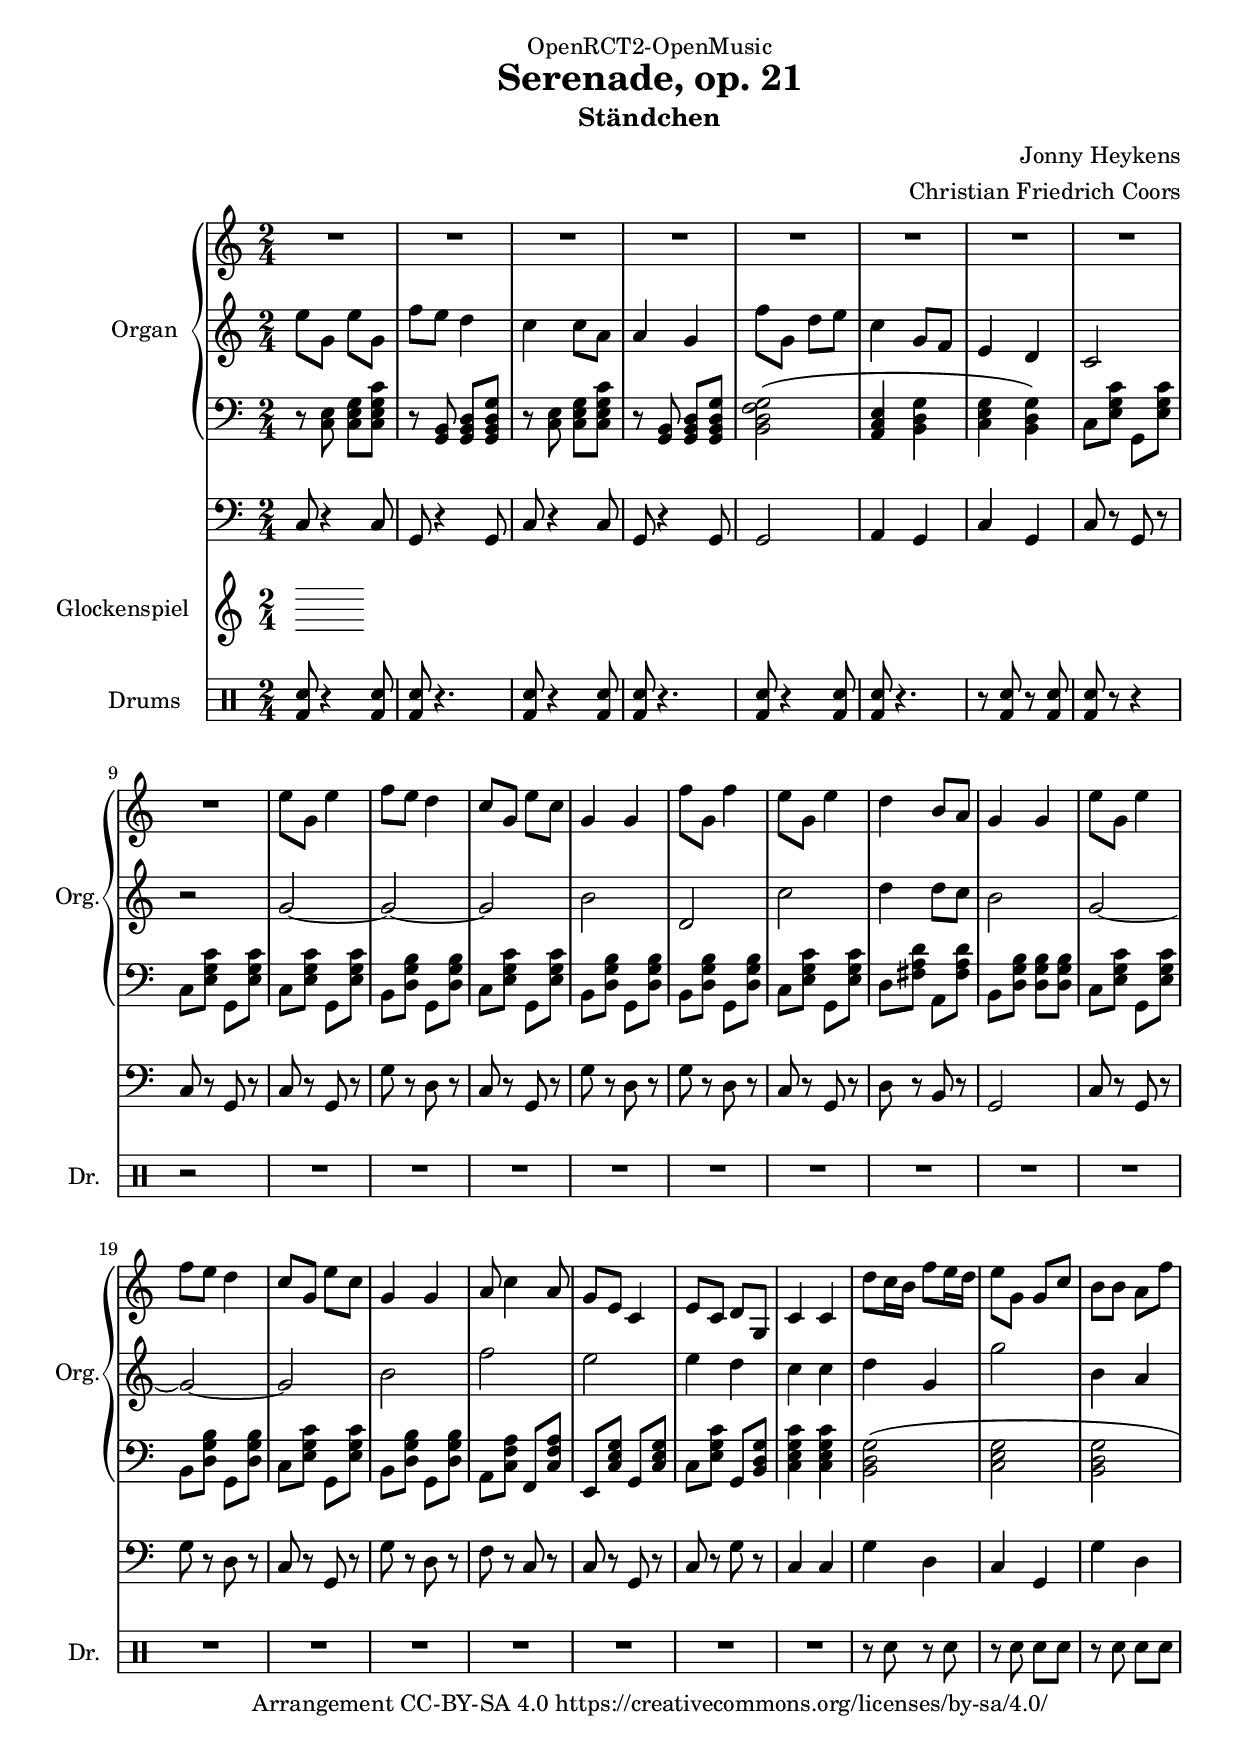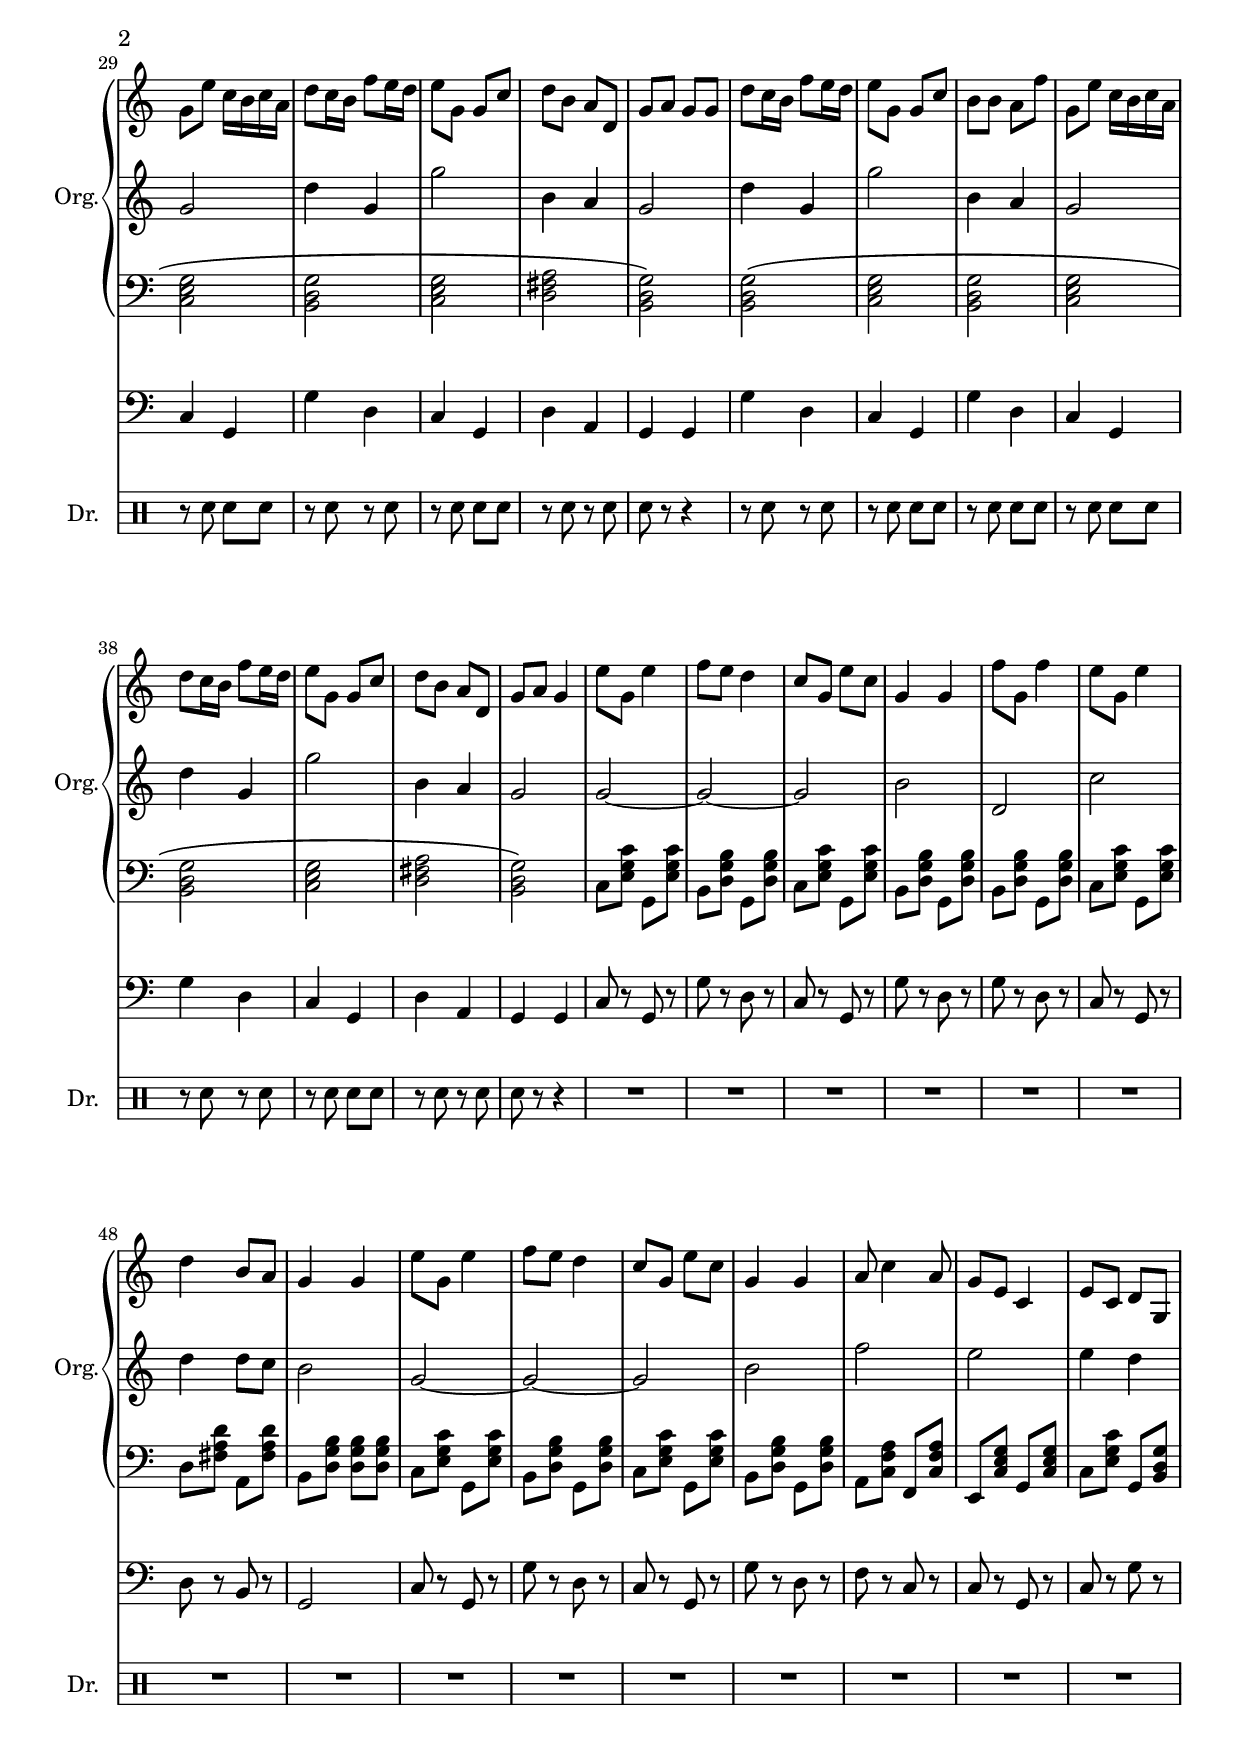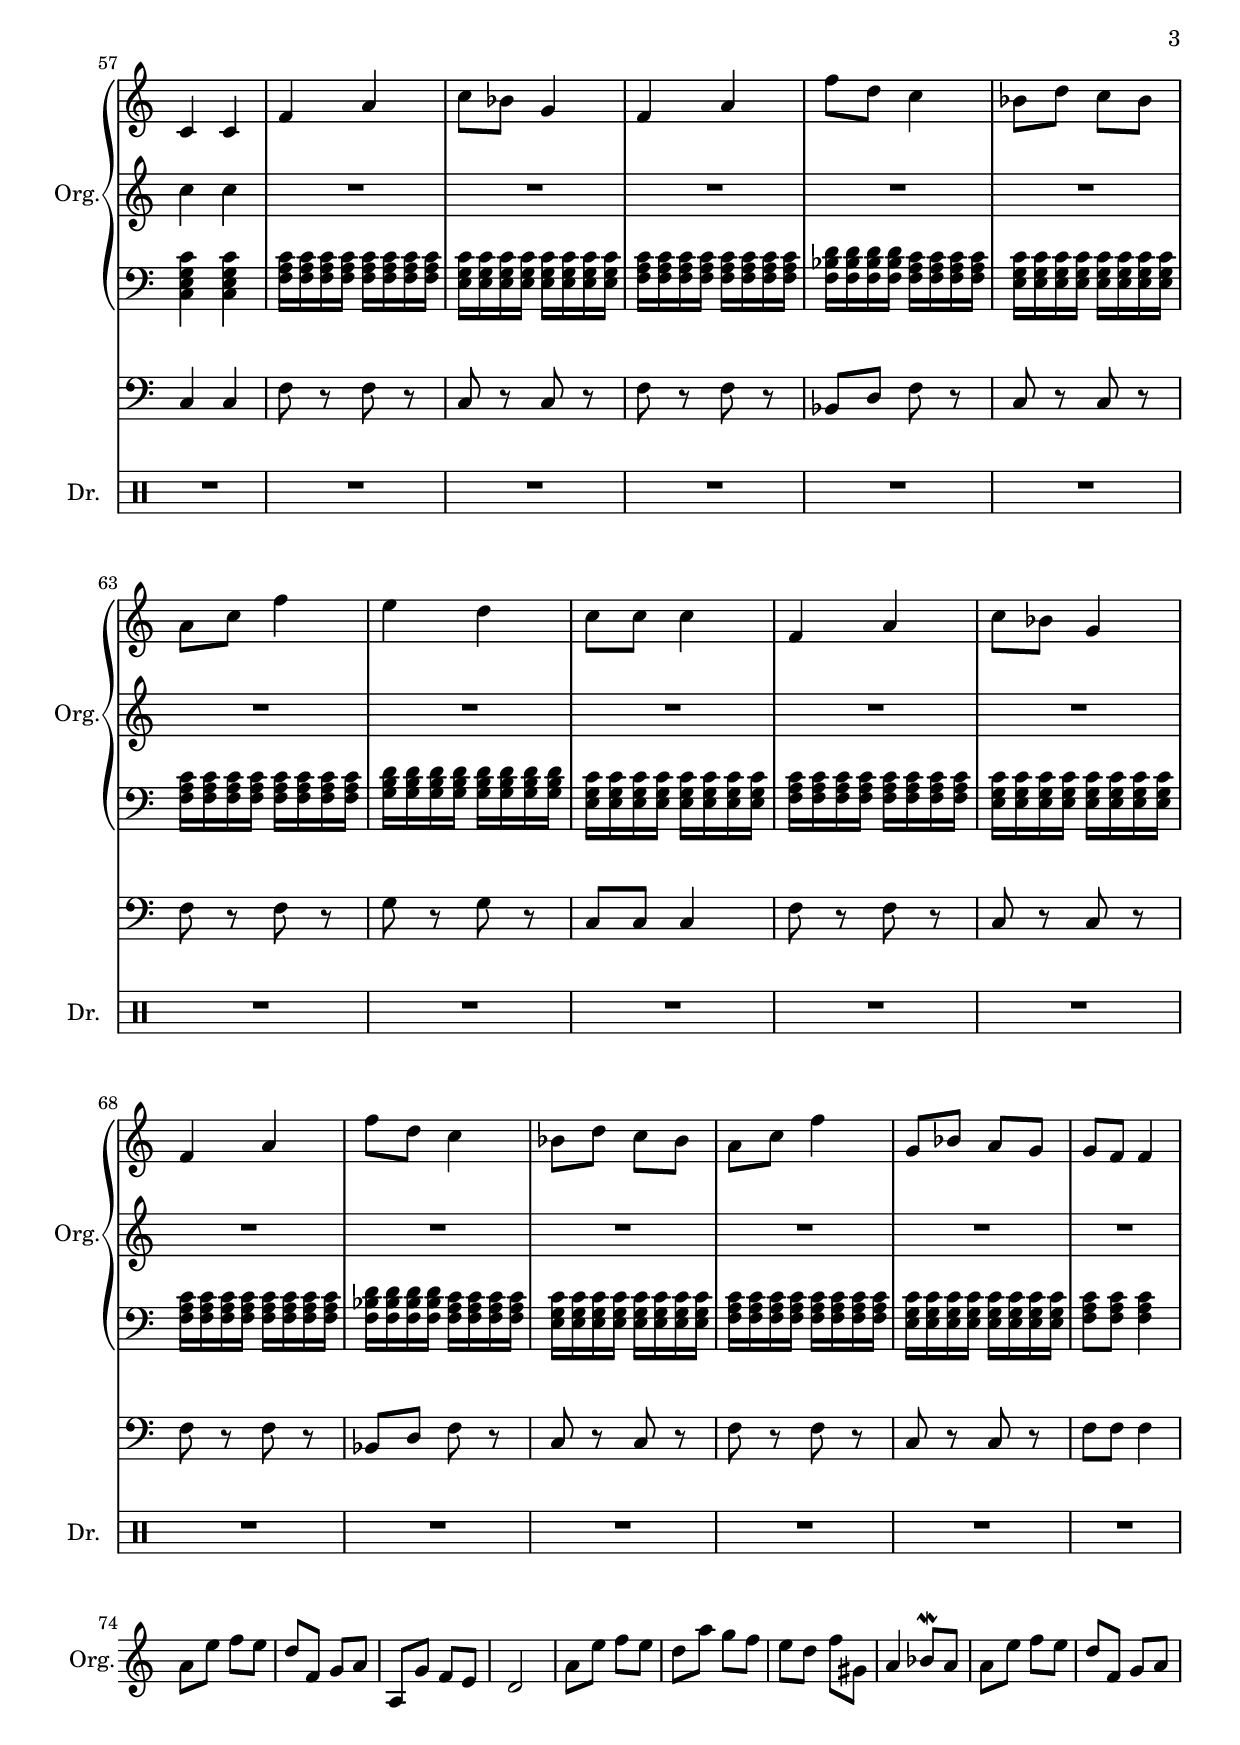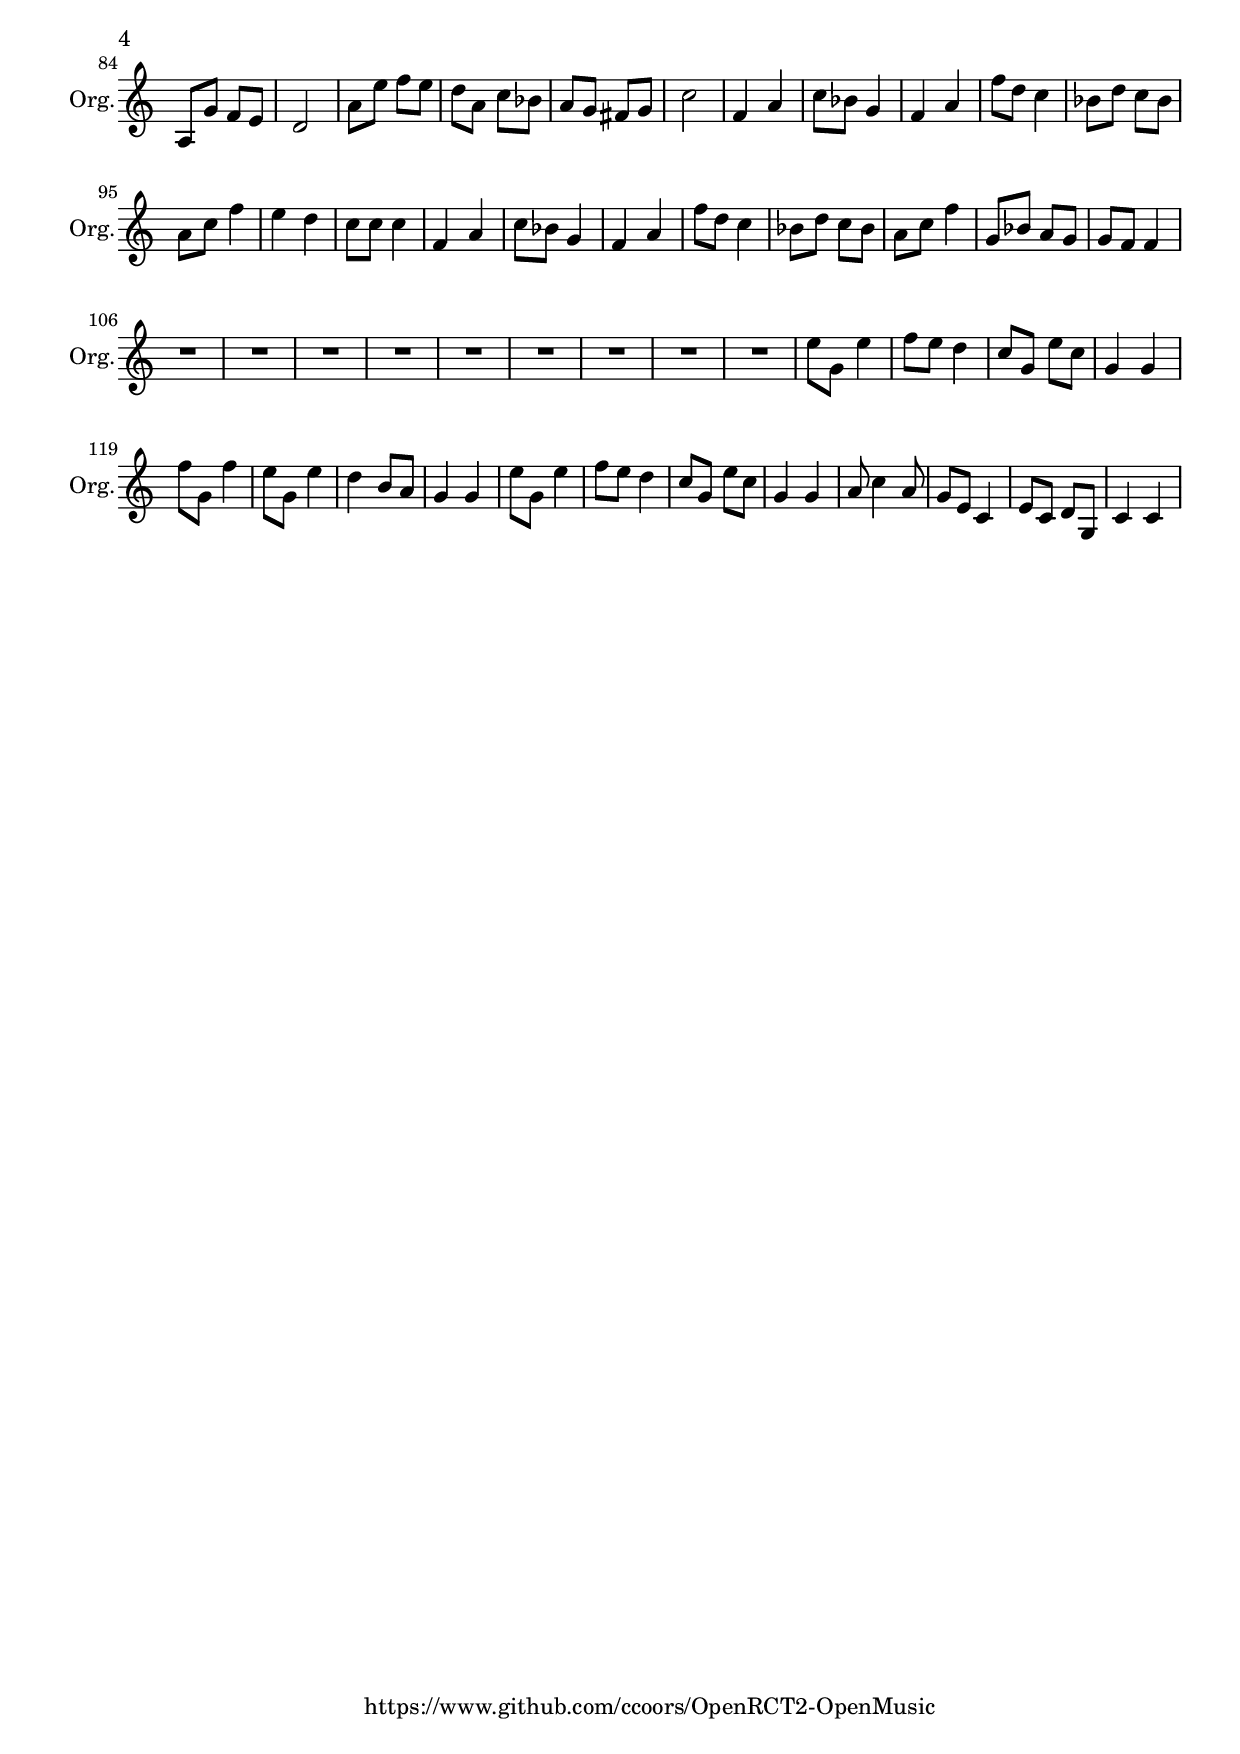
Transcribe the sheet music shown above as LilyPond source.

\version "2.18.2"
\include "articulate.ly"
#(define ac:normalFactor '(7 . 8))

\header {
  dedication = "OpenRCT2-OpenMusic"
  title = "Serenade, op. 21"
  arranger = "Christian Friedrich Coors"
  subtitle = "Ständchen"
  composer = "Jonny Heykens"
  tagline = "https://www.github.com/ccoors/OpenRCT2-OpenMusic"
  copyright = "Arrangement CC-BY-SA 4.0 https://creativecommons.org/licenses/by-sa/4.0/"
}

\paper {
  #(set-paper-size "a4")
  left-margin = 2\cm
}

global = {
  \key c \major
  \time 2/4
}

second_melody_intro = \relative c'' {
  R2*9
}

second_melody_part_one = \relative c' {
  e'8 g, e'4
  f8 e d4
  c8 g e' c
  g4 g
  
  f'8 g, f'4
  e8 g, e'4
  d b8 a
  g4 g
    
  e'8 g, e'4
  f8 e d4
  c8 g e' c
  g4 g
  
  a8 c4 a8
  g e c4
  e8 c d g,
  c4 c
}

second_melody_alt_one = \relative c' {
  \repeat unfold 2 {
    d'8 c16 b f'8 e16 d
    e8 g, g c
    b b a f' g, e' c16 b c a
    d8 c16 b f'8 e16 d
    e8 g, g c
  }
  \alternative {
    {
      d b a d, g a g g
    }
    {
      d' b a d, g a g4
    }
  }
}

second_melody_part_two = \relative c' {
  f4 a
  c8 bes g4
  f a
  f'8 d c4
  bes8 d c bes
  a c f4
  e4 d
  c8 c c4
  
  f,4 a
  c8 bes g4
  f a
  f'8 d c4
  bes8 d c bes
  a c f4
  g,8 bes a g
  g f f4
}

second_melody_alt_two = \relative c'' {
  a8 e' f e
  d f, g a
  a, g' f e
  d2
  
  a'8 e' f e
  d a' g f
  e d f gis,
  a4 bes8\mordent a8
  
  a8 e' f e
  d f, g a
  a, g' f e
  d2
  
  a'8 e' f e
  d a c bes
  a g fis g
  c2
}

second_melody = \relative c'' {
  \global
  \second_melody_intro
  
  \second_melody_part_one
  \second_melody_alt_one
  \second_melody_part_one
  
  \second_melody_part_two
  \second_melody_alt_two
  \second_melody_part_two
  
  \second_melody_intro
  
  \second_melody_part_one
}

melody_intro = \relative c'' {
  e8 g, e' g,
  f' e d4
  c c8 a
  a4 g
  f'8 g, d' e
  c4 g8 f
  e4 d
  c2
  r
}

melody_part_one = \relative c' {
  g'2~
  g~
  g
  b
  
  d,
  c'
  d4 d8 c
  b2
  
  g~
  g~
  g
  b
  f'
  e
  e4 d
  c c
}

melody_alt_one = \relative c'' {
  \repeat unfold 4 {
    d4 g,
    g'2
    b,4 a
    g2
  }
}

melody_part_two = {
  R2*16
}

melody = \relative c'' {
  \global
  \melody_intro
  
  \melody_part_one
  \melody_alt_one
  \melody_part_one
  
  \melody_part_two
}

left_part_intro = \relative c' {
  r8 <c, e> <c e g> <c e g c>
  r <g b> <g b d> <g b d g>
  r <c e> <c e g> <c e g c>
  r <g b> <g b d> <g b d g>
  <b d f g>2\(
  <a c e>4 <b d g>
  <c e g> <b d g>\)
  c8 <e g c> g, <e' g c>
  c <e g c> g, <e' g c>
}

left_part_one = \relative c {
  c8 <e g c> g, <e' g c>
  b <d g b> g, <d' g b>
  c <e g c> g, <e' g c>
  b <d g b> g, <d' g b>
  
  b <d g b> g, <d' g b>
  c <e g c> g, <e' g c>
  d <fis a d> a, <fis' a d>
  b, <d g b> <d g b> <d g b>
  
  c <e g c> g, <e' g c>
  b <d g b> g, <d' g b>
  c <e g c> g, <e' g c>
  b <d g b> g, <d' g b>
  a <c f a> f, <c' f a>
  e, <c' e g> g <c e g>
  c <e g c> g, <b d g>
  <c e g c>4 <c e g c>
}

left_alt_one = \relative c {
  \repeat unfold 2 {
    <b d g>2\(
    <c e g>
    <b d g>
    <c e g>
    <b d g>
    <c e g>
    <d fis a>
    <b d g>\)
  }
}

left_part_two = \relative c {
  \repeat unfold 8 { <f a c>16 }
  \repeat unfold 8 { <e g c>16 }
  \repeat unfold 8 { <f a c>16 }
  \repeat unfold 4 { <f bes d>16 } \repeat unfold 4 { <f a c>16 }
  \repeat unfold 8 { <e g c>16 }
  \repeat unfold 8 { <f a c>16 }
  \repeat unfold 8 { <g b d>16 }
  \repeat unfold 8 { <e g c>16 }
  
  \repeat unfold 8 { <f a c>16 }
  \repeat unfold 8 { <e g c>16 }
  \repeat unfold 8 { <f a c>16 }
  \repeat unfold 4 { <f bes d>16 } \repeat unfold 4 { <f a c>16 }
  \repeat unfold 8 { <e g c>16 }
  \repeat unfold 8 { <f a c>16 }
  \repeat unfold 8 { <e g c>16 }
  <f a c>8 <f a c> <f a c>4
}

left = \relative c' {
  \global
  \left_part_intro
  
  \left_part_one
  \left_alt_one
  \left_part_one
  
  \left_part_two
}

pedal_part_intro = \relative c, {
  c'8 r4 c8
  g r4 g8
  c r4 c8
  g r4 g8
  g2
  a4 g
  c g
  c8 r g r
  c r g r
}

pedal_part_one = \relative c {
  c r g r
  g' r d r
  c r g r
  g' r d r
  
  g r d r
  c r g r
  d' r b r
  g2
  
  c8 r g r
  g' r d r
  c r g r
  g' r d r
  f r c r
  c r g r
  c r g' r
  c,4 c
}

pedal_alt_one = \relative c {
  \repeat unfold 2 {
    g'4 d
    c g
    g' d
    c g
    g' d
    c g
    d' a
    g g
  }
}

pedal_part_two = \relative c {
  f8 r f r
  c r c r
  f r f r
  bes, d f r
  c r c r
  f r f r
  g r g r
  c, c c4
  
  f8 r f r
  c r c r
  f r f r
  bes, d f r
  c r c r
  f r f r
  c r c r
  f f f4
}

pedal = \relative c, {
  \global
  \pedal_part_intro
  
  \pedal_part_one
  \pedal_alt_one
  \pedal_part_one
  
  \pedal_part_two
}

glockenspiel = \relative c'' {
  \global
  
}

drum_part_intro = \drummode {
  <bd sna>8 r4 <bd sna>8
  <bd sna> r4.
  <bd sna>8 r4 <bd sna>8
  <bd sna> r4.
  <bd sna>8 r4 <bd sna>8
  <bd sna> r4.
  r8 <bd sna> r <bd sna>
  <bd sna> r r4
  r2
}

drum_alt_one = \drummode {
  \repeat unfold 2 {
    r8 sna r sna
    r sna sna sna
    r sna sna sna
    r sna sna sna
    r sna r sna
    r sna sna sna
    r sna r sna
    sna r r4
  }
}

drum = \drummode {
  \drum_part_intro
  
  R2*16 
  \drum_alt_one
  R2*16
  
  R2*16
}

organPart = <<
  \new PianoStaff \with {
    instrumentName = "Organ"
    shortInstrumentName = "Org."
  } <<
    \new Staff = "second melody" \with {
      midiInstrument = "drawbar organ"
    } \second_melody
    \new Staff = "melody" \with {
      midiInstrument = "church organ"
    } \melody
    \new Staff = "accompaniment" \with {
      midiInstrument = "reed organ"
    } { \clef bass \left }
  >>
  \new Staff = "pedal" \with {
    midiInstrument = "church organ"
  } { \clef bass \pedal }
>>

glockenspielPart = \new Staff \with {
  instrumentName = "Glockenspiel"
  shortInstrumentName = "Gls."
  midiInstrument = "vibraphone"
} \glockenspiel

drumPart = \new DrumStaff \with {
  \consists "Instrument_name_engraver"
  instrumentName = "Drums"
  shortInstrumentName = "Dr."
} \drum

\score {
  <<
    \organPart
    \glockenspielPart
    \drumPart
  >>
  
  \layout { }
}

\score {
  \unfoldRepeats \articulate <<
    \organPart
    \glockenspielPart
    \drumPart
  >>
  \midi {
    \tempo 4=95
  }
}
